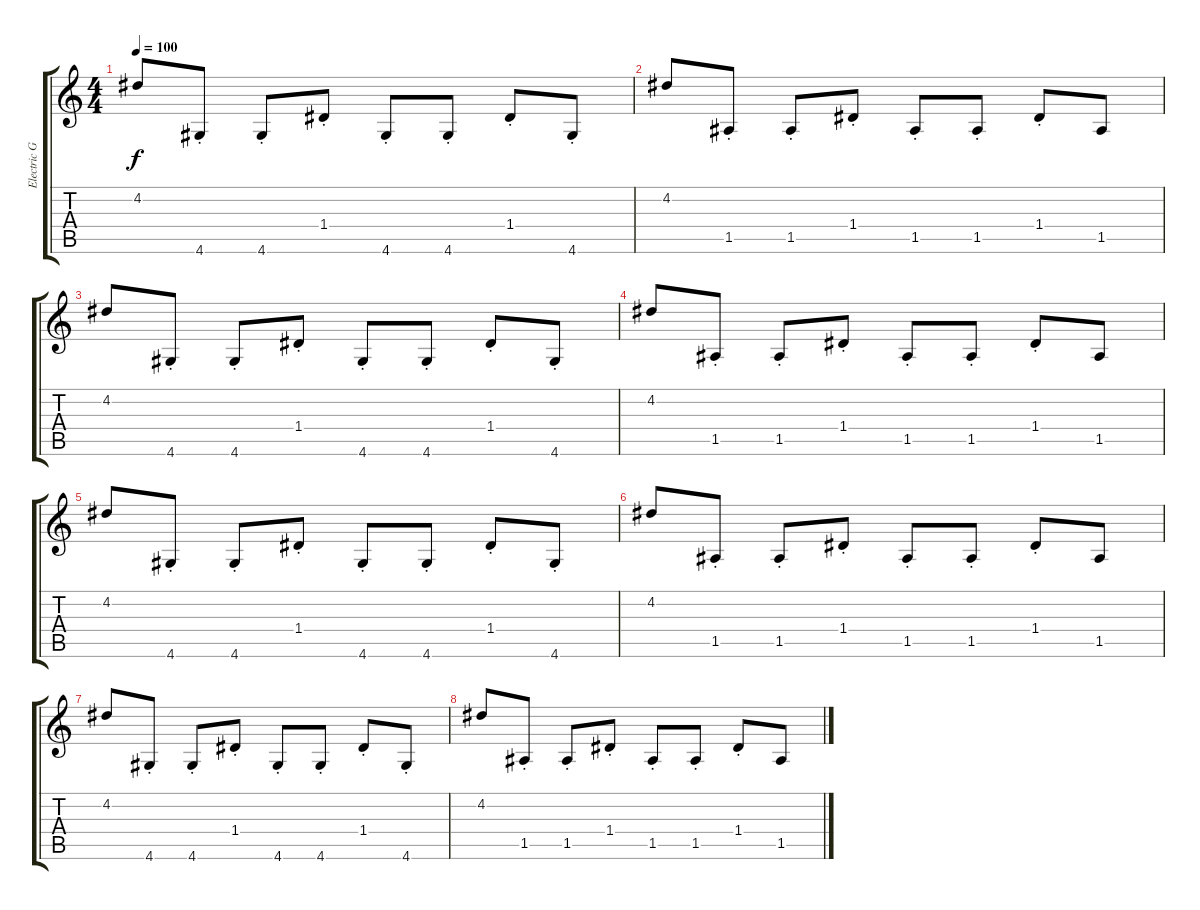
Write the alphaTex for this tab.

\track ("Electric Guitar" "Electric G") {instrument overdrivenguitar}
\staff {score tabs}
\tuning (E4 B3 G3 D3 A2 E2) {hide}
\ts (4 4)
\tempo 100
\clef g2
\ks c
4.2.8{dy f} 4.6{st}.8 4.6{st}.8 1.4{st}.8 4.6{st}.8 4.6{st}.8 1.4{st}.8 4.6{st}.8 |
4.2.8{instrument electricguitarclean} 1.5{st}.8 1.5{st}.8 1.4{st}.8 1.5{st}.8 1.5{st}.8 1.4{st}.8 1.5.8 |
4.2.8 4.6{st}.8 4.6{st}.8 1.4{st}.8 4.6{st}.8 4.6{st}.8 1.4{st}.8 4.6{st}.8 |
4.2.8{instrument electricguitarclean} 1.5{st}.8 1.5{st}.8 1.4{st}.8 1.5{st}.8 1.5{st}.8 1.4{st}.8 1.5.8 |
4.2.8 4.6{st}.8 4.6{st}.8 1.4{st}.8 4.6{st}.8 4.6{st}.8 1.4{st}.8 4.6{st}.8 |
4.2.8{instrument electricguitarclean} 1.5{st}.8 1.5{st}.8 1.4{st}.8 1.5{st}.8 1.5{st}.8 1.4{st}.8 1.5.8 |
4.2.8 4.6{st}.8 4.6{st}.8 1.4{st}.8 4.6{st}.8 4.6{st}.8 1.4{st}.8 4.6{st}.8 |
4.2.8{instrument electricguitarclean} 1.5{st}.8 1.5{st}.8 1.4{st}.8 1.5{st}.8 1.5{st}.8 1.4{st}.8 1.5.8
